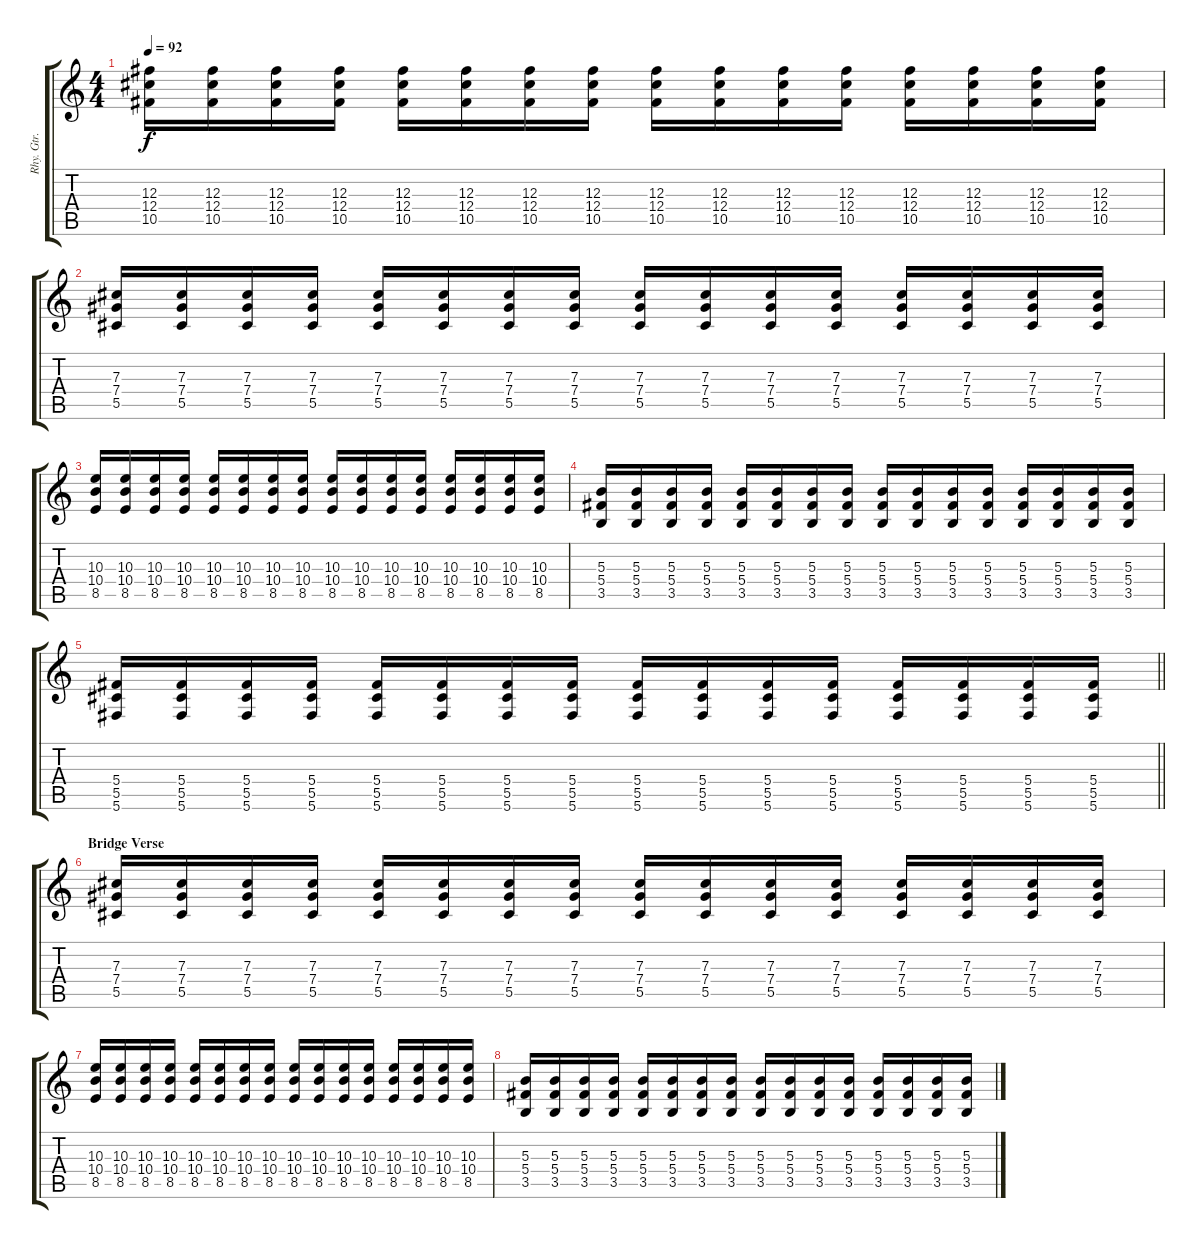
\track ("Rhy. Gtr. 2" "Rhy. Gtr. ") {instrument distortionguitar}
\staff {score tabs}
\tuning (Eb4 Bb3 Gb3 Db3 Ab2 Db2) {hide}
\ts (4 4)
\tempo 92
\clef g2
\ks c
(12.3 12.4 10.5).16{dy f} (12.3 12.4 10.5).16 (12.3 12.4 10.5).16 (12.3 12.4 10.5).16 (12.3 12.4 10.5).16 (12.3 12.4 10.5).16 (12.3 12.4 10.5).16 (12.3 12.4 10.5).16 (12.3 12.4 10.5).16 (12.3 12.4 10.5).16 (12.3 12.4 10.5).16 (12.3 12.4 10.5).16 (12.3 12.4 10.5).16 (12.3 12.4 10.5).16 (12.3 12.4 10.5).16 (12.3 12.4 10.5).16 |
(7.3 7.4 5.5).16 (7.3 7.4 5.5).16 (7.3 7.4 5.5).16 (7.3 7.4 5.5).16 (7.3 7.4 5.5).16 (7.3 7.4 5.5).16 (7.3 7.4 5.5).16 (7.3 7.4 5.5).16 (7.3 7.4 5.5).16 (7.3 7.4 5.5).16 (7.3 7.4 5.5).16 (7.3 7.4 5.5).16 (7.3 7.4 5.5).16 (7.3 7.4 5.5).16 (7.3 7.4 5.5).16 (7.3 7.4 5.5).16 |
(10.3 10.4 8.5).16 (10.3 10.4 8.5).16 (10.3 10.4 8.5).16 (10.3 10.4 8.5).16 (10.3 10.4 8.5).16 (10.3 10.4 8.5).16 (10.3 10.4 8.5).16 (10.3 10.4 8.5).16 (10.3 10.4 8.5).16 (10.3 10.4 8.5).16 (10.3 10.4 8.5).16 (10.3 10.4 8.5).16 (10.3 10.4 8.5).16 (10.3 10.4 8.5).16 (10.3 10.4 8.5).16 (10.3 10.4 8.5).16 |
(5.3 5.4 3.5).16 (5.3 5.4 3.5).16 (5.3 5.4 3.5).16 (5.3 5.4 3.5).16 (5.3 5.4 3.5).16 (5.3 5.4 3.5).16 (5.3 5.4 3.5).16 (5.3 5.4 3.5).16 (5.3 5.4 3.5).16 (5.3 5.4 3.5).16 (5.3 5.4 3.5).16 (5.3 5.4 3.5).16 (5.3 5.4 3.5).16 (5.3 5.4 3.5).16 (5.3 5.4 3.5).16 (5.3 5.4 3.5).16 |
\barLineRight lightlight
(5.4 5.5 5.6).16 (5.4 5.5 5.6).16 (5.4 5.5 5.6).16 (5.4 5.5 5.6).16 (5.4 5.5 5.6).16 (5.4 5.5 5.6).16 (5.4 5.5 5.6).16 (5.4 5.5 5.6).16 (5.4 5.5 5.6).16 (5.4 5.5 5.6).16 (5.4 5.5 5.6).16 (5.4 5.5 5.6).16 (5.4 5.5 5.6).16 (5.4 5.5 5.6).16 (5.4 5.5 5.6).16 (5.4 5.5 5.6).16 |
\section ("" "Bridge Verse")
(7.3 7.4 5.5).16 (7.3 7.4 5.5).16 (7.3 7.4 5.5).16 (7.3 7.4 5.5).16 (7.3 7.4 5.5).16 (7.3 7.4 5.5).16 (7.3 7.4 5.5).16 (7.3 7.4 5.5).16 (7.3 7.4 5.5).16 (7.3 7.4 5.5).16 (7.3 7.4 5.5).16 (7.3 7.4 5.5).16 (7.3 7.4 5.5).16 (7.3 7.4 5.5).16 (7.3 7.4 5.5).16 (7.3 7.4 5.5).16 |
(10.3 10.4 8.5).16 (10.3 10.4 8.5).16 (10.3 10.4 8.5).16 (10.3 10.4 8.5).16 (10.3 10.4 8.5).16 (10.3 10.4 8.5).16 (10.3 10.4 8.5).16 (10.3 10.4 8.5).16 (10.3 10.4 8.5).16 (10.3 10.4 8.5).16 (10.3 10.4 8.5).16 (10.3 10.4 8.5).16 (10.3 10.4 8.5).16 (10.3 10.4 8.5).16 (10.3 10.4 8.5).16 (10.3 10.4 8.5).16 |
(5.3 5.4 3.5).16 (5.3 5.4 3.5).16 (5.3 5.4 3.5).16 (5.3 5.4 3.5).16 (5.3 5.4 3.5).16 (5.3 5.4 3.5).16 (5.3 5.4 3.5).16 (5.3 5.4 3.5).16 (5.3 5.4 3.5).16 (5.3 5.4 3.5).16 (5.3 5.4 3.5).16 (5.3 5.4 3.5).16 (5.3 5.4 3.5).16 (5.3 5.4 3.5).16 (5.3 5.4 3.5).16 (5.3 5.4 3.5).16
